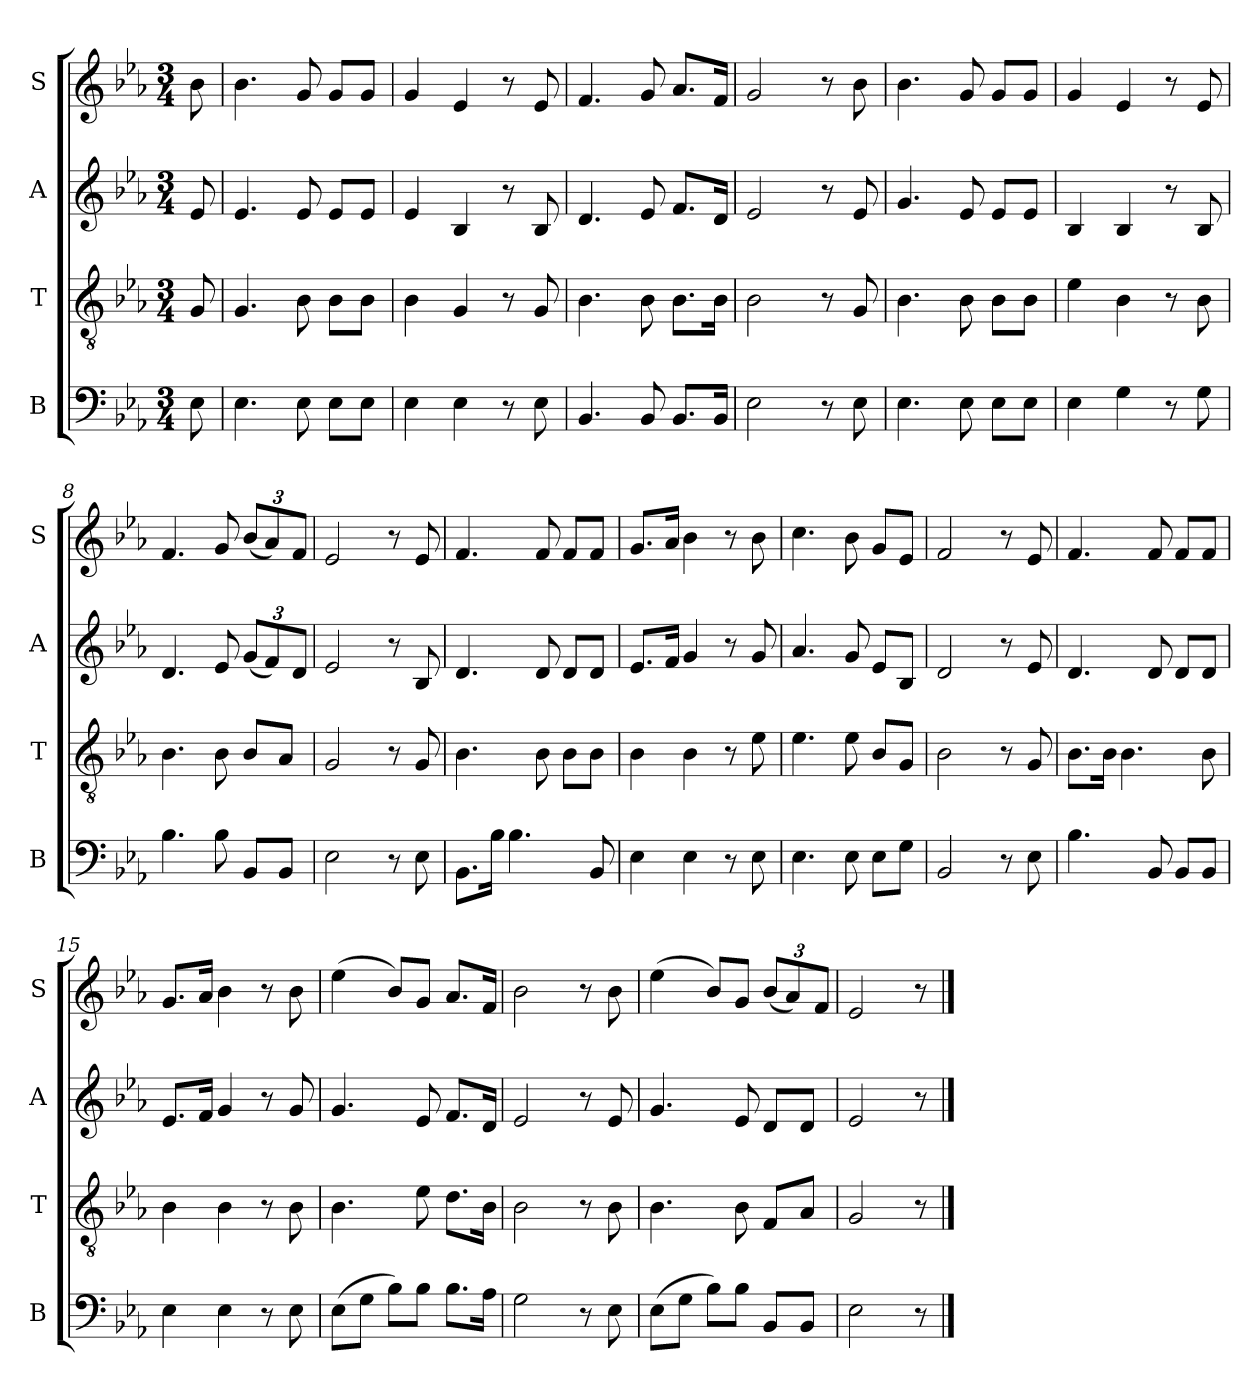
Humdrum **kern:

**kern	**kern	**kern	**kern
*part4	*part3	*part2	*part1
*staff4	*staff3	*staff2	*staff1
*I"B	*I"T	*I"A	*I"S
*I'B	*I'T	*I'A	*I'S
*clefF4	*clefGv2	*clefG2	*clefG2
*k[b-e-a-]	*k[b-e-a-]	*k[b-e-a-]	*k[b-e-a-]
*M3/4	*M3/4	*M3/4	*M3/4
*MM60	*MM60	*MM60	*MM60
=1	=1	=1	=1
8E-\	8G/	8e-/	8b-\
=2	=2	=2	=2
4.E-\	4.G/	4.e-/	4.b-\
8E-\	8B-\	8e-/	8g/
8E-\L	8B-\L	8e-/L	8g/L
8E-\J	8B-\J	8e-/J	8g/J
=3	=3	=3	=3
4E-\	4B-\	4e-/	4g/
4E-\	4G/	4B-/	4e-/
8r	8r	8r	8r
8E-\	8G/	8B-/	8e-/
=4	=4	=4	=4
4.BB-/	4.B-\	4.d/	4.f/
8BB-/	8B-\	8e-/	8g/
8.BB-/L	8.B-\L	8.f/L	8.a-/L
16BB-/Jk	16B-\Jk	16d/Jk	16f/Jk
=5	=5	=5	=5
2E-\	2B-\	2e-/	2g/
8r	8r	8r	8r
8E-\	8G/	8e-/	8b-\
=6	=6	=6	=6
4.E-\	4.B-\	4.g/	4.b-\
8E-\	8B-\	8e-/	8g/
8E-\L	8B-\L	8e-/L	8g/L
8E-\J	8B-\J	8e-/J	8g/J
=7	=7	=7	=7
4E-\	4e-\	4B-/	4g/
4G\	4B-\	4B-/	4e-/
8r	8r	8r	8r
8G\	8B-\	8B-/	8e-/
=8	=8	=8	=8
4.B-\	4.B-\	4.d/	4.f/
8B-\	8B-\	8e-/	8g/
*	*	*Xbrackettup	*Xbrackettup
8BB-/L	8B-/L	(<12g/L	(<12b-/L
.	.	12f/)	12a-/)
8BB-/J	8A-/J	.	.
.	.	12d/J	12f/J
!!LO:LB:g=z
=9	=9	=9	=9
2E-\	2G/	2e-/	2e-/
8r	8r	8r	8r
8E-\	8G/	8B-/	8e-/
=10	=10	=10	=10
8.BB-\L	4.B-\	4.d/	4.f/
16B-\Jk	.	.	.
4.B-\	.	.	.
.	8B-\	8d/	8f/
.	8B-\L	8d/L	8f/L
8BB-/	8B-\J	8d/J	8f/J
=11	=11	=11	=11
4E-\	4B-\	8.e-/L	8.g/L
.	.	16f/Jk	16a-/Jk
4E-\	4B-\	4g/	4b-\
8r	8r	8r	8r
8E-\	8e-\	8g/	8b-\
=12	=12	=12	=12
4.E-\	4.e-\	4.a-/	4.cc\
8E-\	8e-\	8g/	8b-\
8E-\L	8B-/L	8e-/L	8g/L
8G\J	8G/J	8B-/J	8e-/J
=13	=13	=13	=13
2BB-/	2B-\	2d/	2f/
8r	8r	8r	8r
8E-\	8G/	8e-/	8e-/
=14	=14	=14	=14
4.B-\	8.B-\L	4.d/	4.f/
.	16B-\Jk	.	.
.	4.B-\	.	.
8BB-/	.	8d/	8f/
8BB-/L	.	8d/L	8f/L
8BB-/J	8B-\	8d/J	8f/J
=15	=15	=15	=15
4E-\	4B-\	8.e-/L	8.g/L
.	.	16f/Jk	16a-/Jk
4E-\	4B-\	4g/	4b-\
8r	8r	8r	8r
8E-\	8B-\	8g/	8b-\
!!LO:LB:g=z
=16	=16	=16	=16
(>8E-\L	4.B-\	4.g/	(>4ee-\
8G\J	.	.	.
8B-\L)	.	.	8b-/L)
8B-\J	8e-\	8e-/	8g/J
8.B-\L	8.d\L	8.f/L	8.a-/L
16A-\Jk	16B-\Jk	16d/Jk	16f/Jk
=17	=17	=17	=17
2G\	2B-\	2e-/	2b-\
8r	8r	8r	8r
8E-\	8B-\	8e-/	8b-\
=18	=18	=18	=18
(>8E-\L	4.B-\	4.g/	(>4ee-\
8G\J	.	.	.
8B-\L)	.	.	8b-/L)
8B-\J	8B-\	8e-/	8g/J
8BB-/L	8F/L	8d/L	(<12b-/L
.	.	.	12a-/)
8BB-/J	8A-/J	8d/J	.
.	.	.	12f/J
=19	=19	=19	=19
2E-\	2G/	2e-/	2e-/
8r	8r	8r	8r
==	==	==	==
*-	*-	*-	*-
